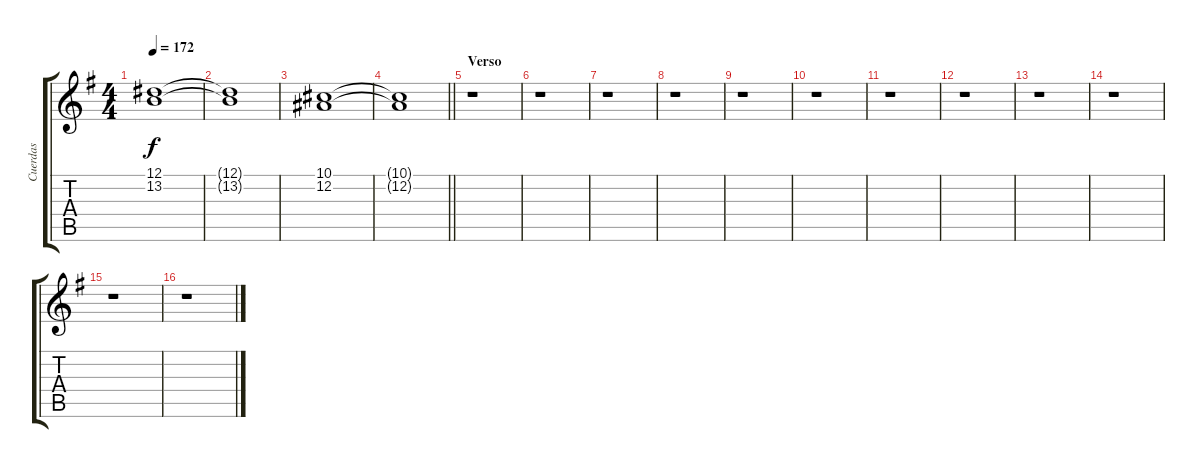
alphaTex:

\track ("Cuerdas" "Cuerdas") {instrument stringensemble1}
\staff {score tabs}
\tuning (Eb4 Bb3 Gb3 Db3 Ab2 Eb2) {hide}
\ts (4 4)
\tempo 172
\clef g2
\ks eminor
(12.1 13.2).1{dy f} |
(12.1{t} 13.2{t}).1 |
(10.1 12.2).1 |
\barLineRight lightlight
(10.1{t} 12.2{t}).1 |
\section ("" "Verso")
r.1 |
r.1 |
r.1 |
r.1 |
r.1 |
r.1 |
r.1 |
r.1 |
r.1 |
r.1 |
r.1 |
r.1
